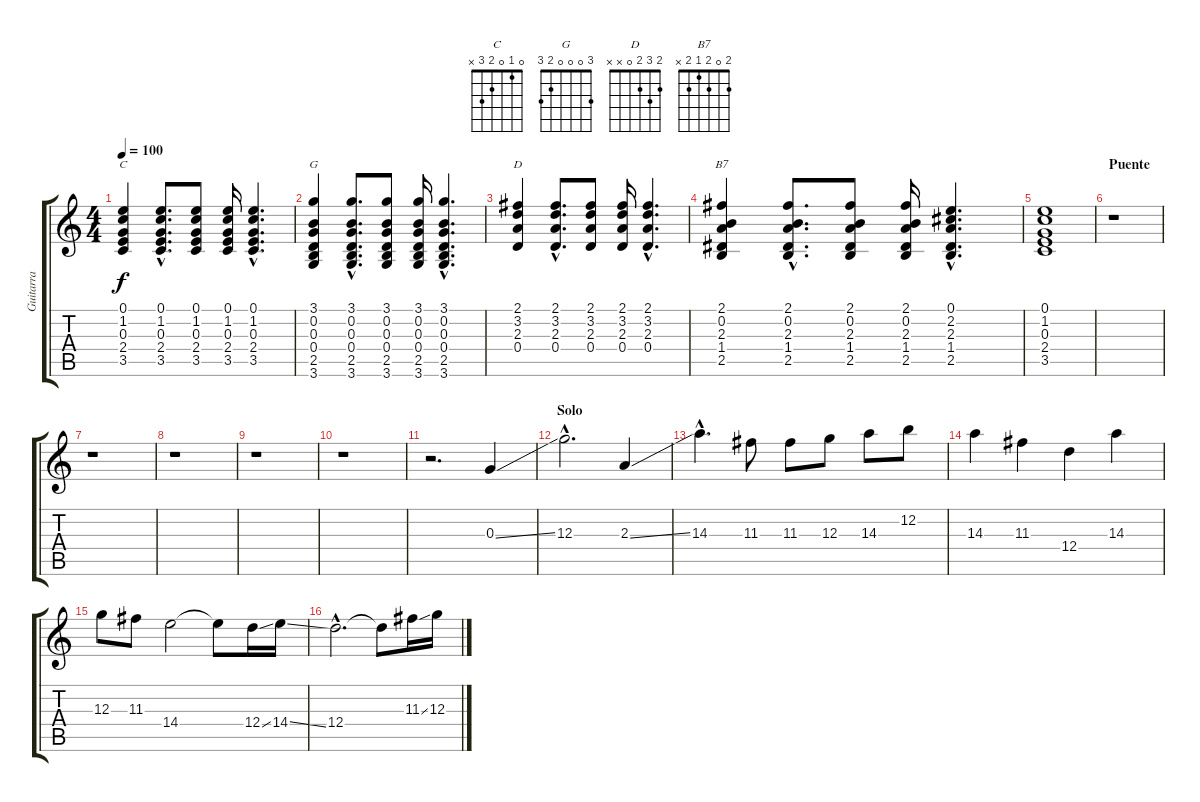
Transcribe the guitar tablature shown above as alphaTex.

\track ("Guitarra" "Guitarra") {instrument electricguitarclean}
\staff {score tabs}
\tuning (E4 B3 G3 D3 A2 E2) {hide}
\chord ("C" 0 1 0 2 3 x)
\chord ("G" 3 0 0 0 2 3)
\chord ("D" 2 3 2 0 x x)
\chord ("B7" 2 0 2 1 2 x)
\ts (4 4)
\tempo 100
\clef g2
\ks c
(0.1 1.2 0.3 2.4 3.5).4{ch "C" dy f} (0.1{hac} 1.2{hac} 0.3{hac} 2.4{hac} 3.5{hac}).8{d} (0.1 1.2 0.3 2.4 3.5).8 (0.1 1.2 0.3 2.4 3.5).16 (0.1{hac} 1.2{hac} 0.3{hac} 2.4{hac} 3.5{hac}).4{d} |
(3.1 0.2 0.3 0.4 2.5 3.6).4{ch "G"} (3.1{hac} 0.2{hac} 0.3{hac} 0.4{hac} 2.5{hac} 3.6{hac}).8{d} (3.1 0.2 0.3 0.4 2.5 3.6).8 (3.1 0.2 0.3 0.4 2.5 3.6).16 (3.1{hac} 0.2{hac} 0.3{hac} 0.4{hac} 2.5{hac} 3.6{hac}).4{d} |
(2.1 3.2 2.3 0.4).4{ch "D"} (2.1{hac} 3.2{hac} 2.3{hac} 0.4{hac}).8{d} (2.1 3.2 2.3 0.4).8 (2.1 3.2 2.3 0.4).16 (2.1{hac} 3.2{hac} 2.3{hac} 0.4{hac}).4{d} |
(2.1 0.2 2.3 1.4 2.5).4{ch "B7"} (2.1{hac} 0.2{hac} 2.3{hac} 1.4{hac} 2.5{hac}).8{d} (2.1 0.2 2.3 1.4 2.5).8 (2.1 0.2 2.3 1.4 2.5).16 (0.1{hac} 2.2{hac} 2.3{hac} 1.4{hac} 2.5{hac}).4{d} |
(0.1 1.2 0.3 2.4 3.5).1 |
\section ("" "Puente")
r.1 |
r.1 |
r.1 |
r.1 |
r.1 |
r.2{d volume 12 instrument distortionguitar} 0.3{ss}.4 |
\section ("" "Solo")
12.3{hac}.2{d} 2.3{ss}.4 |
14.3{hac}.4{d} 11.3.8 11.3.8 12.3.8 14.3.8 12.2.8 |
14.3.4 11.3.4 12.4.4 14.3.4 |
12.3.8 11.3.8 14.4.2 14.4{t}.8 12.4{ss}.16 14.4{ss}.16 |
12.4{hac}.2{d} 12.4{t}.8 11.3{ss}.16 12.3{ss}.16
